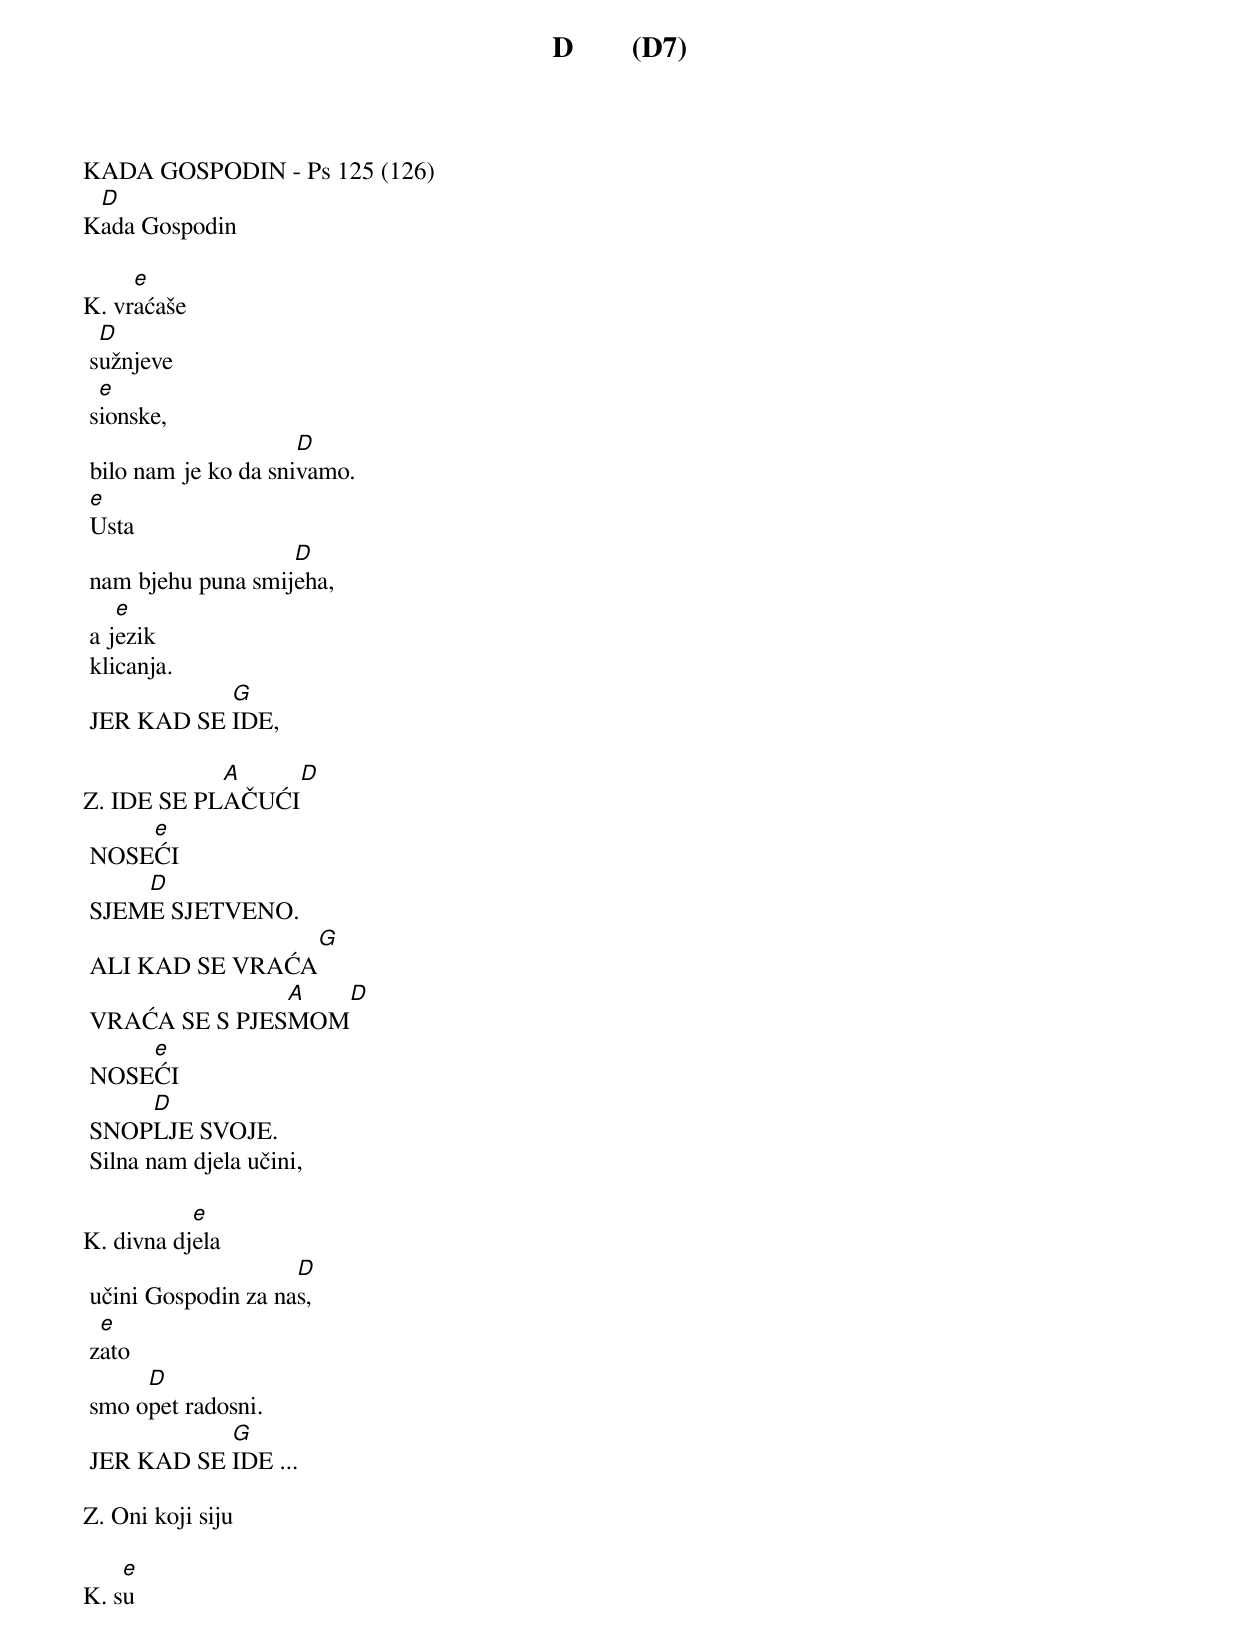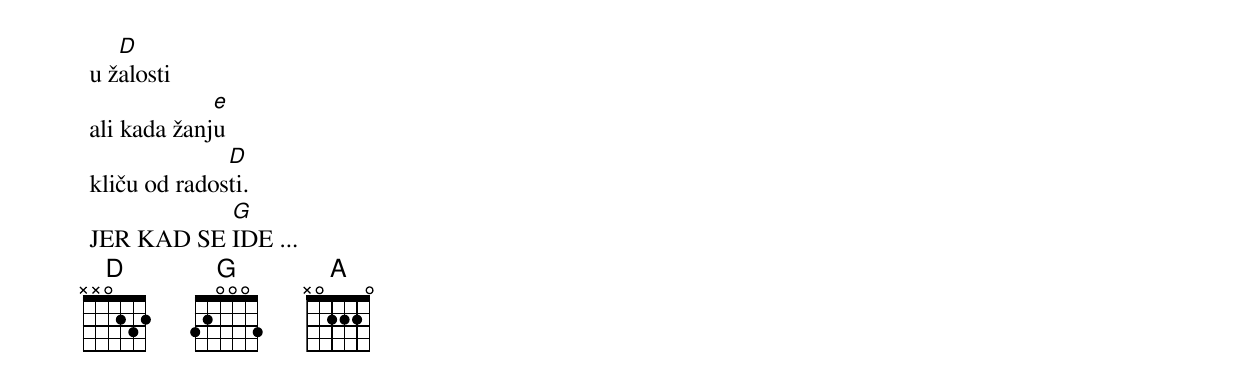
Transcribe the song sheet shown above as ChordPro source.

{title: D        (D7)}

KADA GOSPODIN - Ps 125 (126)
K[D]ada Gospodin

K.	vr[e]aćaše
	s[D]užnjeve
	s[e]ionske,
	bilo nam je ko da sni[D]vamo.
	[e]Usta
	nam bjehu puna smij[D]eha,
	a j[e]ezik
	klicanja.
	JER KAD SE [G]IDE,

Z.	IDE SE PL[A]AČUĆI[D]
	NOSE[e]ĆI
	SJEM[D]E SJETVENO.
	ALI KAD SE VRAĆA[G]
	VRAĆA SE S PJES[A]MOM[D]
	NOSE[e]ĆI
	SNOP[D]LJE SVOJE.
	Silna nam djela učini,

K.	divna dj[e]ela
	učini Gospodin za na[D]s,
	z[e]ato
	smo o[D]pet radosni.
	JER KAD SE [G]IDE ...

Z.	Oni koji siju

K.	s[e]u
	u ž[D]alosti
	ali kada žanj[e]u
	kliču od rados[D]ti.
	JER KAD SE [G]IDE ...
